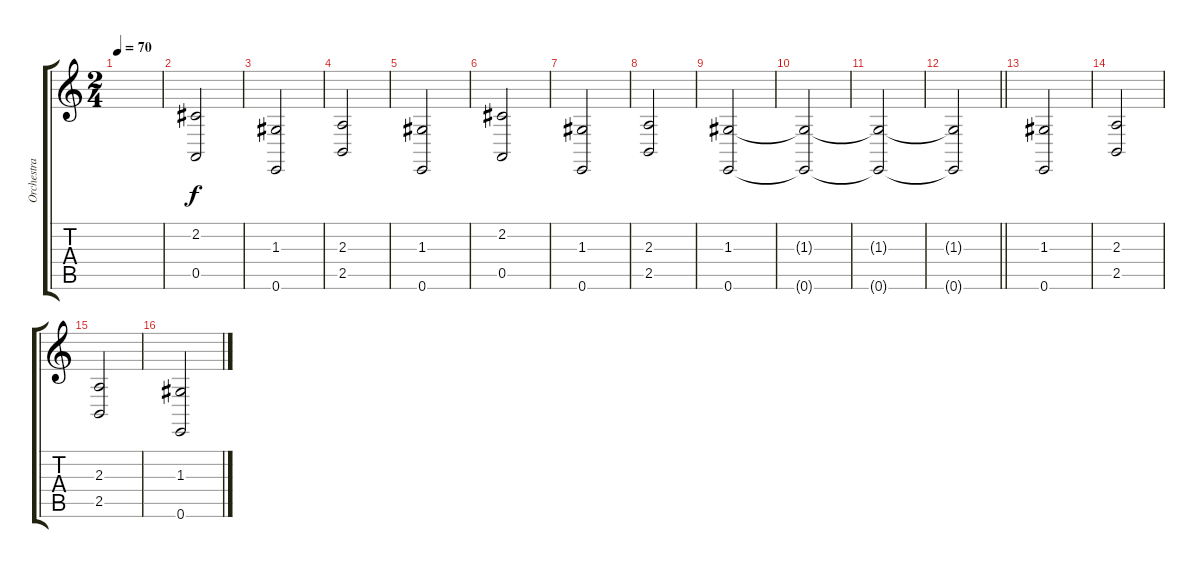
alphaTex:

\track ("Orchestra (Оркестр)" "Orchestra ") {instrument stringensemble1}
\staff {score tabs}
\tuning (E4 B3 G3 D3 A2 E2) {hide}
\ts (2 4)
\tempo 70
\clef g2
\ks c
|
(2.2 0.5).2 |
(1.3 0.6).2 |
(2.3 2.5).2 |
(1.3 0.6).2 |
(2.2 0.5).2 |
(1.3 0.6).2 |
(2.3 2.5).2 |
(1.3 0.6).2 |
(1.3{t} 0.6{t}).2 |
(1.3{t} 0.6{t}).2 |
\barLineRight lightlight
(1.3{t} 0.6{t}).2 |
(1.3 0.6).2 |
(2.3 2.5).2 |
(2.3 2.5).2 |
(1.3 0.6).2
